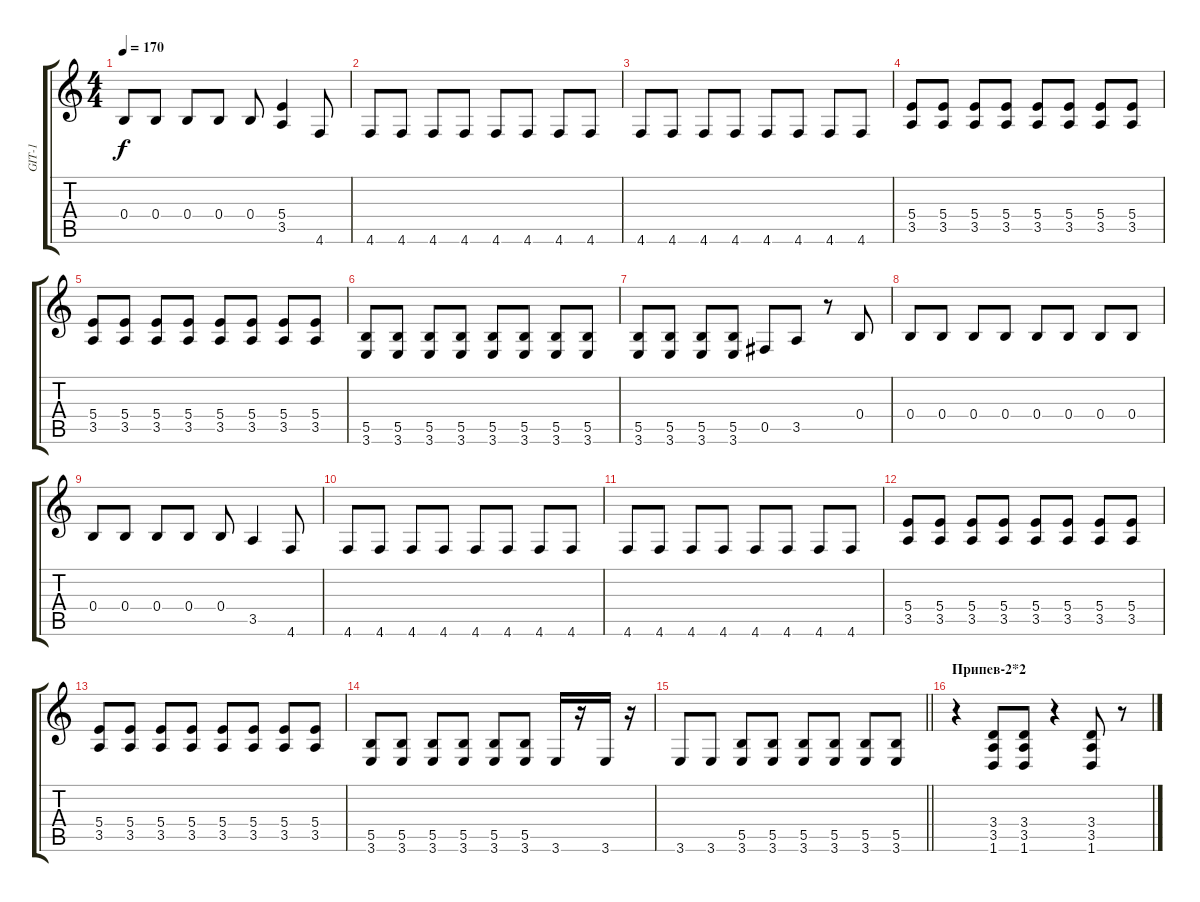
\track ("GIT-1" "GIT-1") {instrument distortionguitar}
\staff {score tabs}
\tuning (Db4 Ab3 E3 B2 Gb2 Db2) {hide}
\ts (4 4)
\tempo 170
\clef g2
\ks c
0.4.8{dy f} 0.4.8 0.4.8 0.4.8 0.4.8 (5.4 3.5).4 4.6.8 |
4.6.8 4.6.8 4.6.8 4.6.8 4.6.8 4.6.8 4.6.8 4.6.8 |
4.6.8 4.6.8 4.6.8 4.6.8 4.6.8 4.6.8 4.6.8 4.6.8 |
(5.4 3.5).8 (5.4 3.5).8 (5.4 3.5).8 (5.4 3.5).8 (5.4 3.5).8 (5.4 3.5).8 (5.4 3.5).8 (5.4 3.5).8 |
(5.4 3.5).8 (5.4 3.5).8 (5.4 3.5).8 (5.4 3.5).8 (5.4 3.5).8 (5.4 3.5).8 (5.4 3.5).8 (5.4 3.5).8 |
(5.5 3.6).8 (5.5 3.6).8 (5.5 3.6).8 (5.5 3.6).8 (5.5 3.6).8 (5.5 3.6).8 (5.5 3.6).8 (5.5 3.6).8 |
(5.5 3.6).8 (5.5 3.6).8 (5.5 3.6).8 (5.5 3.6).8 0.5.8 3.5.8 r.8 0.4.8 |
0.4.8 0.4.8 0.4.8 0.4.8 0.4.8 0.4.8 0.4.8 0.4.8 |
0.4.8 0.4.8 0.4.8 0.4.8 0.4.8 3.5.4 4.6.8 |
4.6.8 4.6.8 4.6.8 4.6.8 4.6.8 4.6.8 4.6.8 4.6.8 |
4.6.8 4.6.8 4.6.8 4.6.8 4.6.8 4.6.8 4.6.8 4.6.8 |
(5.4 3.5).8 (5.4 3.5).8 (5.4 3.5).8 (5.4 3.5).8 (5.4 3.5).8 (5.4 3.5).8 (5.4 3.5).8 (5.4 3.5).8 |
(5.4 3.5).8 (5.4 3.5).8 (5.4 3.5).8 (5.4 3.5).8 (5.4 3.5).8 (5.4 3.5).8 (5.4 3.5).8 (5.4 3.5).8 |
(5.5 3.6).8 (5.5 3.6).8 (5.5 3.6).8 (5.5 3.6).8 (5.5 3.6).8 (5.5 3.6).8 3.6.16 r.16 3.6.16 r.16 |
\barLineRight lightlight
3.6.8 3.6.8 (5.5 3.6).8 (5.5 3.6).8 (5.5 3.6).8 (5.5 3.6).8 (5.5 3.6).8 (5.5 3.6).8 |
\section ("" "Припев-2*2")
r.4 (3.4 3.5 1.6).8 (3.4 3.5 1.6).8 r.4 (3.4 3.5 1.6).8 r.8
